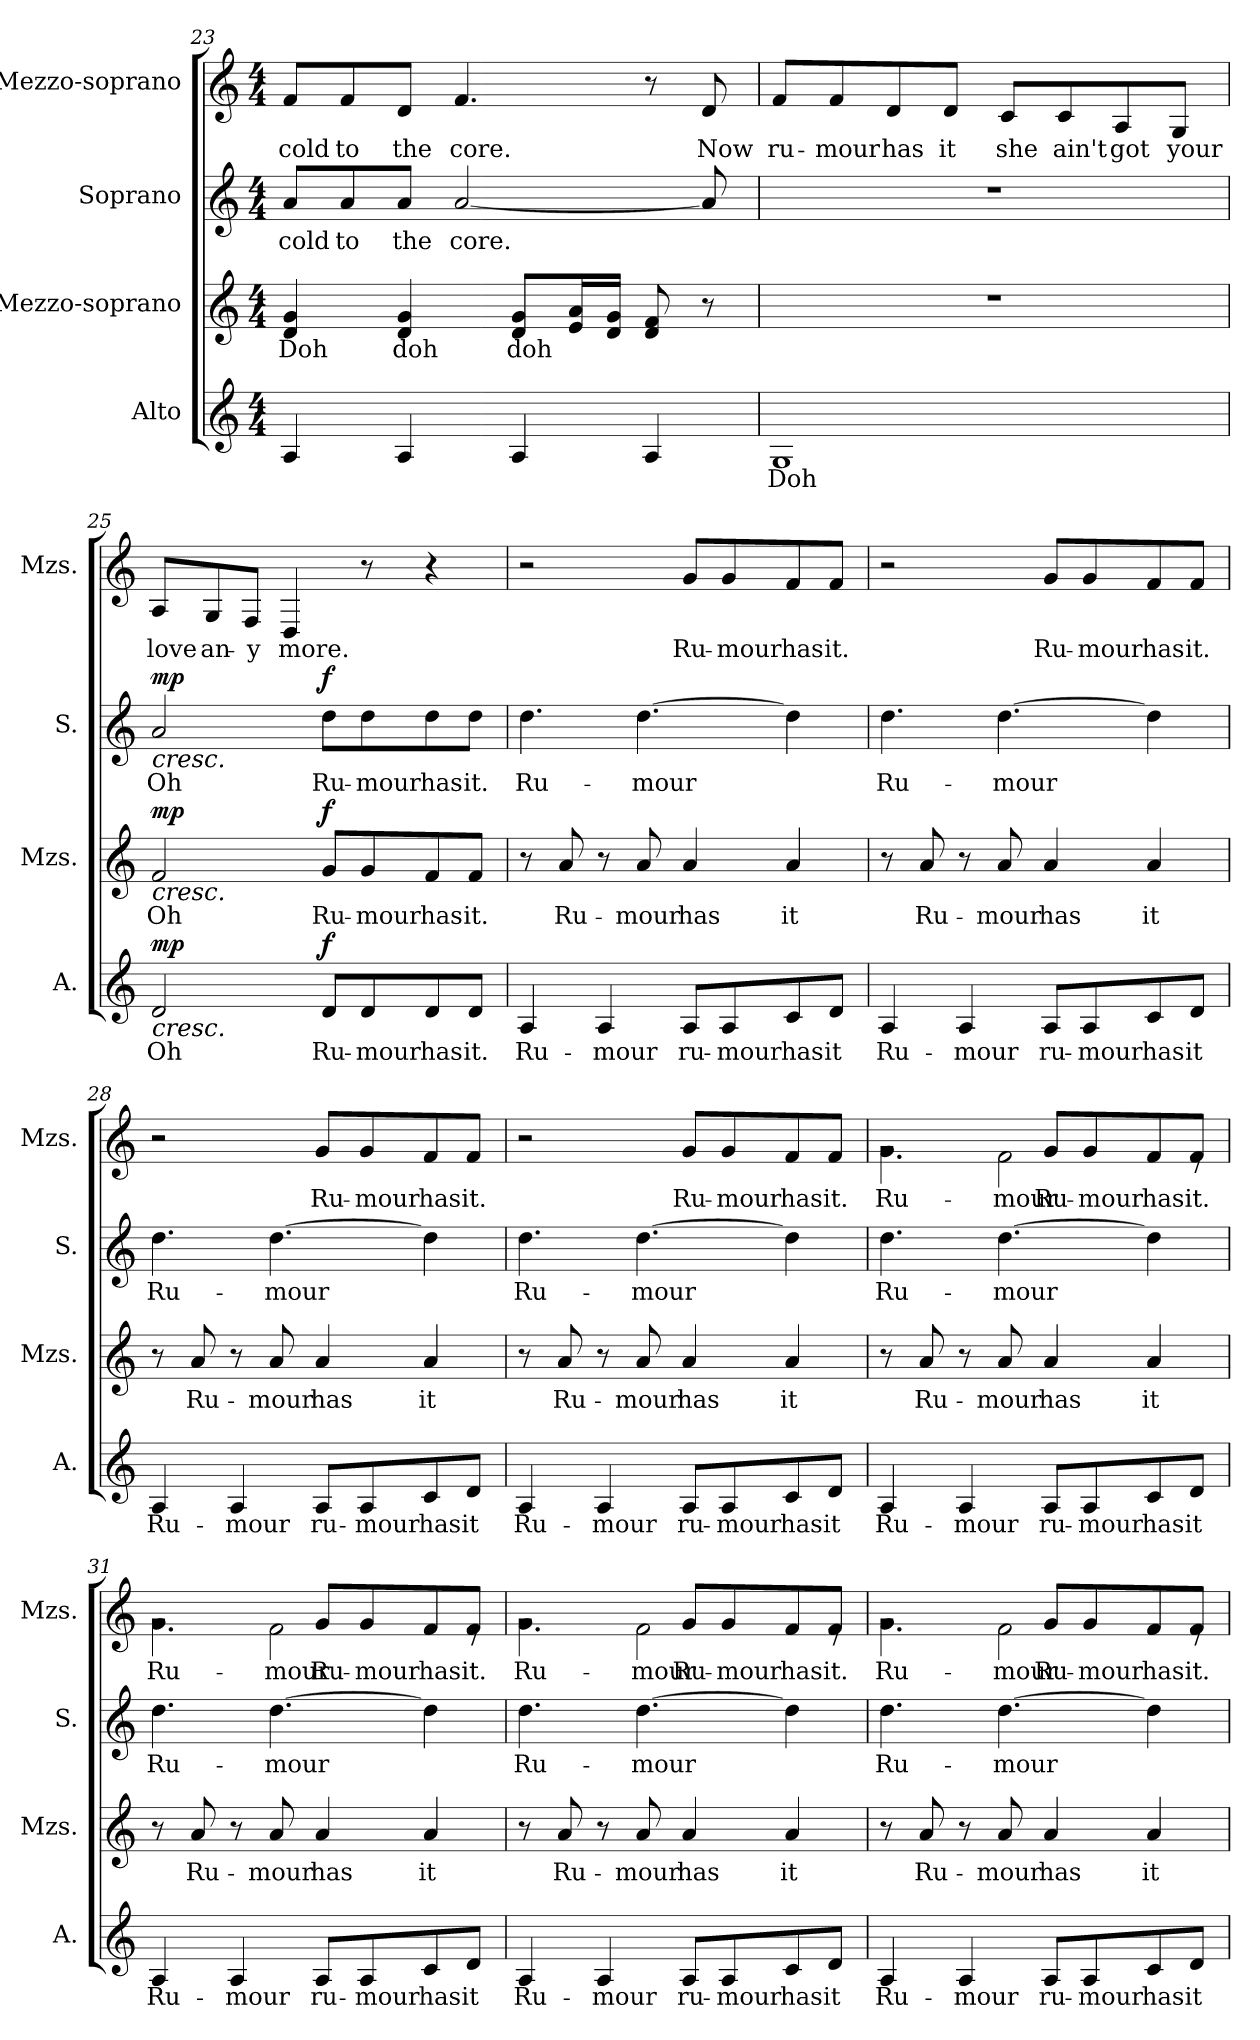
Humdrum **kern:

**kern	**text	**dynam	**kern	**text	**dynam	**kern	**text	**dynam	**kern	**text
*part4	*part4	*part4	*part3	*part3	*part3	*part2	*part2	*part2	*part1	*part1
*staff4	*staff4	*staff4	*staff3	*staff3	*staff3	*staff2	*staff2	*staff2	*staff1	*staff1
*I"Alto	*	*	*I"Mezzo-soprano	*	*	*I"Soprano	*	*	*I"Mezzo-soprano	*
*I'A.	*	*	*I'Mzs.	*	*	*I'S.	*	*	*I'Mzs.	*
*clefG2	*	*	*clefG2	*	*	*clefG2	*	*	*clefG2	*
*k[]	*	*	*k[]	*	*	*k[]	*	*	*k[]	*
*M4/4	*	*	*M4/4	*	*	*M4/4	*	*	*M4/4	*
=23	=23	=23	=23	=23	=23	=23	=23	=23	=23	=23
!	!	!	!	!LO:LY:b	!	!	!LO:LY:b	!	!	!LO:LY:b
4A/	.	.	4d/ 4g/	Doh	.	8a/L	cold	.	8f/L	cold
!	!	!	!	!	!	!	!LO:LY:b	!	!	!LO:LY:b
.	.	.	.	.	.	8a/	to	.	8f/	to
!	!	!	!	!LO:LY:b	!	!	!LO:LY:b	!	!	!LO:LY:b
4A/	.	.	4d/ 4g/	doh	.	8a/J	the	.	8d/J	the
!	!	!	!	!	!	!	!LO:LY:b	!	!	!LO:LY:b
.	.	.	.	.	.	[2a/	core.	.	4.f/	core.
!	!	!	!	!LO:LY:b	!	!	!	!	!	!
4A/	.	.	8d/ 8g/L	doh	.	.	.	.	.	.
.	.	.	16e/ 16a/L	.	.	.	.	.	.	.
.	.	.	16d/ 16g/JJ	.	.	.	.	.	.	.
4A/	.	.	8d/ 8f/	.	.	.	.	.	8r	.
!	!	!	!	!	!	!	!	!	!	!LO:LY:b
.	.	.	8r	.	.	8a/]	.	.	8d/	Now
=24	=24	=24	=24	=24	=24	=24	=24	=24	=24	=24
!	!LO:LY:b	!	!	!	!	!	!	!	!	!LO:LY:b
1G	Doh	.	1r	.	.	1r	.	.	8f/L	ru-
!	!	!	!	!	!	!	!	!	!	!LO:LY:b
.	.	.	.	.	.	.	.	.	8f/	-mour
!	!	!	!	!	!	!	!	!	!	!LO:LY:b
.	.	.	.	.	.	.	.	.	8d/	has
!	!	!	!	!	!	!	!	!	!	!LO:LY:b
.	.	.	.	.	.	.	.	.	8d/J	it
!	!	!	!	!	!	!	!	!	!	!LO:LY:b
.	.	.	.	.	.	.	.	.	8c/L	she
!	!	!	!	!	!	!	!	!	!	!LO:LY:b
.	.	.	.	.	.	.	.	.	8c/	ain't
!	!	!	!	!	!	!	!	!	!	!LO:LY:b
.	.	.	.	.	.	.	.	.	8A/	got
!	!	!	!	!	!	!	!	!	!	!LO:LY:b
.	.	.	.	.	.	.	.	.	8G/J	your
!!LO:PB:g=z
=25	=25	=25	=25	=25	=25	=25	=25	=25	=25	=25
!	!LO:LY:b	!LO:HP:b	!	!LO:LY:b	!LO:HP:b	!	!LO:LY:b	!LO:HP:b	!	!LO:LY:b
!	!	!LO:DY:n=1:a	!	!	!LO:DY:n=1:a	!	!	!LO:DY:n=1:a	!	!
2d/	Oh	< mp	2f/	Oh	< mp	2a/	Oh	< mp	8A/L	love
!	!	!	!	!	!	!	!	!	!	!LO:LY:b
.	.	.	.	.	.	.	.	.	8G/	an-
!	!	!	!	!	!	!	!	!	!	!LO:LY:b
.	.	.	.	.	.	.	.	.	8F/J	-y
!	!	!	!	!	!	!	!	!	!	!LO:LY:b
.	.	.	.	.	.	.	.	.	4D/	more.
!	!LO:LY:b	!LO:DY:n=2:a	!	!LO:LY:b	!LO:DY:n=2:a	!	!LO:LY:b	!LO:DY:n=2:a	!	!
8d/L	Ru-	f	8g/L	Ru-	f	8dd\L	Ru-	f	.	.
!	!LO:LY:b	!	!	!LO:LY:b	!	!	!LO:LY:b	!	!	!
8d/	-mour	.	8g/	-mour	.	8dd\	-mour	.	8r	.
!	!LO:LY:b	!	!	!LO:LY:b	!	!	!LO:LY:b	!	!	!
8d/	has	.	8f/	has	.	8dd\	has	.	4r	.
!	!LO:LY:b	!	!	!LO:LY:b	!	!	!LO:LY:b	!	!	!
8d/J	it.	.	8f/J	it.	.	8dd\J	it.	.	.	.
.	.	[	.	.	[	.	.	[	.	.
=26	=26	=26	=26	=26	=26	=26	=26	=26	=26	=26
!	!LO:LY:b	!	!	!	!	!	!LO:LY:b	!	!	!
4A/	Ru-	.	8r	.	.	4.dd\	Ru-	.	2r	.
!	!	!	!	!LO:LY:b	!	!	!	!	!	!
.	.	.	8a/	Ru-	.	.	.	.	.	.
!	!LO:LY:b	!	!	!	!	!	!	!	!	!
4A/	-mour	.	8r	.	.	.	.	.	.	.
!	!	!	!	!LO:LY:b	!	!	!LO:LY:b	!	!	!
.	.	.	8a/	-mour	.	[4.dd\	-mour	.	.	.
!	!LO:LY:b	!	!	!LO:LY:b	!	!	!	!	!	!LO:LY:b
8A/L	ru-	.	4a/	has	.	.	.	.	8g/L	Ru-
!	!LO:LY:b	!	!	!	!	!	!	!	!	!LO:LY:b
8A/	-mour	.	.	.	.	.	.	.	8g/	-mour
!	!LO:LY:b	!	!	!LO:LY:b	!	!	!	!	!	!LO:LY:b
8c/	has	.	4a/	it	.	4dd\]	.	.	8f/	has
!	!LO:LY:b	!	!	!	!	!	!	!	!	!LO:LY:b
8d/J	it	.	.	.	.	.	.	.	8f/J	it.
=27	=27	=27	=27	=27	=27	=27	=27	=27	=27	=27
!	!LO:LY:b	!	!	!	!	!	!LO:LY:b	!	!	!
4A/	Ru-	.	8r	.	.	4.dd\	Ru-	.	2r	.
!	!	!	!	!LO:LY:b	!	!	!	!	!	!
.	.	.	8a/	Ru-	.	.	.	.	.	.
!	!LO:LY:b	!	!	!	!	!	!	!	!	!
4A/	-mour	.	8r	.	.	.	.	.	.	.
!	!	!	!	!LO:LY:b	!	!	!LO:LY:b	!	!	!
.	.	.	8a/	-mour	.	[4.dd\	-mour	.	.	.
!	!LO:LY:b	!	!	!LO:LY:b	!	!	!	!	!	!LO:LY:b
8A/L	ru-	.	4a/	has	.	.	.	.	8g/L	Ru-
!	!LO:LY:b	!	!	!	!	!	!	!	!	!LO:LY:b
8A/	-mour	.	.	.	.	.	.	.	8g/	-mour
!	!LO:LY:b	!	!	!LO:LY:b	!	!	!	!	!	!LO:LY:b
8c/	has	.	4a/	it	.	4dd\]	.	.	8f/	has
!	!LO:LY:b	!	!	!	!	!	!	!	!	!LO:LY:b
8d/J	it	.	.	.	.	.	.	.	8f/J	it.
!!LO:LB:g=z
=28	=28	=28	=28	=28	=28	=28	=28	=28	=28	=28
!	!LO:LY:b	!	!	!	!	!	!LO:LY:b	!	!	!
4A/	Ru-	.	8r	.	.	4.dd\	Ru-	.	2r	.
!	!	!	!	!LO:LY:b	!	!	!	!	!	!
.	.	.	8a/	Ru-	.	.	.	.	.	.
!	!LO:LY:b	!	!	!	!	!	!	!	!	!
4A/	-mour	.	8r	.	.	.	.	.	.	.
!	!	!	!	!LO:LY:b	!	!	!LO:LY:b	!	!	!
.	.	.	8a/	-mour	.	[4.dd\	-mour	.	.	.
!	!LO:LY:b	!	!	!LO:LY:b	!	!	!	!	!	!LO:LY:b
8A/L	ru-	.	4a/	has	.	.	.	.	8g/L	Ru-
!	!LO:LY:b	!	!	!	!	!	!	!	!	!LO:LY:b
8A/	-mour	.	.	.	.	.	.	.	8g/	-mour
!	!LO:LY:b	!	!	!LO:LY:b	!	!	!	!	!	!LO:LY:b
8c/	has	.	4a/	it	.	4dd\]	.	.	8f/	has
!	!LO:LY:b	!	!	!	!	!	!	!	!	!LO:LY:b
8d/J	it	.	.	.	.	.	.	.	8f/J	it.
=29	=29	=29	=29	=29	=29	=29	=29	=29	=29	=29
!	!LO:LY:b	!	!	!	!	!	!LO:LY:b	!	!	!
4A/	Ru-	.	8r	.	.	4.dd\	Ru-	.	2r	.
!	!	!	!	!LO:LY:b	!	!	!	!	!	!
.	.	.	8a/	Ru-	.	.	.	.	.	.
!	!LO:LY:b	!	!	!	!	!	!	!	!	!
4A/	-mour	.	8r	.	.	.	.	.	.	.
!	!	!	!	!LO:LY:b	!	!	!LO:LY:b	!	!	!
.	.	.	8a/	-mour	.	[4.dd\	-mour	.	.	.
!	!LO:LY:b	!	!	!LO:LY:b	!	!	!	!	!	!LO:LY:b
8A/L	ru-	.	4a/	has	.	.	.	.	8g/L	Ru-
!	!LO:LY:b	!	!	!	!	!	!	!	!	!LO:LY:b
8A/	-mour	.	.	.	.	.	.	.	8g/	-mour
!	!LO:LY:b	!	!	!LO:LY:b	!	!	!	!	!	!LO:LY:b
8c/	has	.	4a/	it	.	4dd\]	.	.	8f/	has
!	!LO:LY:b	!	!	!	!	!	!	!	!	!LO:LY:b
8d/J	it	.	.	.	.	.	.	.	8f/J	it.
=30	=30	=30	=30	=30	=30	=30	=30	=30	=30	=30
!	!LO:LY:b	!	!	!	!	!	!LO:LY:b	!	!	!LO:LY:b
*	*	*	*	*	*	*	*	*	*^	*
4A/	Ru-	.	8r	.	.	4.dd\	Ru-	.	2rg	4.g\	Ru-
!	!	!	!	!LO:LY:b	!	!	!	!	!	!	!
.	.	.	8a/	Ru-	.	.	.	.	.	.	.
!	!LO:LY:b	!	!	!	!	!	!	!	!	!	!
4A/	-mour	.	8r	.	.	.	.	.	.	.	.
!	!	!	!	!LO:LY:b	!	!	!LO:LY:b	!	!	!	!LO:LY:b
.	.	.	8a/	-mour	.	[4.dd\	-mour	.	.	2f\	-mour
!	!LO:LY:b	!	!	!LO:LY:b	!	!	!	!	!	!	!LO:LY:b
8A/L	ru-	.	4a/	has	.	.	.	.	8g/L	.	Ru-
!	!LO:LY:b	!	!	!	!	!	!	!	!	!	!LO:LY:b
8A/	-mour	.	.	.	.	.	.	.	8g/	.	-mour
!	!LO:LY:b	!	!	!LO:LY:b	!	!	!	!	!	!	!LO:LY:b
8c/	has	.	4a/	it	.	4dd\]	.	.	8f/	.	has
!	!LO:LY:b	!	!	!	!	!	!	!	!	!	!LO:LY:b
8d/J	it	.	.	.	.	.	.	.	8f/J	8re	it.
!!LO:LB:g=z	!!
=31	=31	=31	=31	=31	=31	=31	=31	=31	=31	=31	=31
!	!LO:LY:b	!	!	!	!	!	!LO:LY:b	!	!	!	!LO:LY:b
4A/	Ru-	.	8r	.	.	4.dd\	Ru-	.	2rg	4.g\	Ru-
!	!	!	!	!LO:LY:b	!	!	!	!	!	!	!
.	.	.	8a/	Ru-	.	.	.	.	.	.	.
!	!LO:LY:b	!	!	!	!	!	!	!	!	!	!
4A/	-mour	.	8r	.	.	.	.	.	.	.	.
!	!	!	!	!LO:LY:b	!	!	!LO:LY:b	!	!	!	!LO:LY:b
.	.	.	8a/	-mour	.	[4.dd\	-mour	.	.	2f\	-mour
!	!LO:LY:b	!	!	!LO:LY:b	!	!	!	!	!	!	!LO:LY:b
8A/L	ru-	.	4a/	has	.	.	.	.	8g/L	.	Ru-
!	!LO:LY:b	!	!	!	!	!	!	!	!	!	!LO:LY:b
8A/	-mour	.	.	.	.	.	.	.	8g/	.	-mour
!	!LO:LY:b	!	!	!LO:LY:b	!	!	!	!	!	!	!LO:LY:b
8c/	has	.	4a/	it	.	4dd\]	.	.	8f/	.	has
!	!LO:LY:b	!	!	!	!	!	!	!	!	!	!LO:LY:b
8d/J	it	.	.	.	.	.	.	.	8f/J	8re	it.
=32	=32	=32	=32	=32	=32	=32	=32	=32	=32	=32	=32
!	!LO:LY:b	!	!	!	!	!	!LO:LY:b	!	!	!	!LO:LY:b
4A/	Ru-	.	8r	.	.	4.dd\	Ru-	.	2rg	4.g\	Ru-
!	!	!	!	!LO:LY:b	!	!	!	!	!	!	!
.	.	.	8a/	Ru-	.	.	.	.	.	.	.
!	!LO:LY:b	!	!	!	!	!	!	!	!	!	!
4A/	-mour	.	8r	.	.	.	.	.	.	.	.
!	!	!	!	!LO:LY:b	!	!	!LO:LY:b	!	!	!	!LO:LY:b
.	.	.	8a/	-mour	.	[4.dd\	-mour	.	.	2f\	-mour
!	!LO:LY:b	!	!	!LO:LY:b	!	!	!	!	!	!	!LO:LY:b
8A/L	ru-	.	4a/	has	.	.	.	.	8g/L	.	Ru-
!	!LO:LY:b	!	!	!	!	!	!	!	!	!	!LO:LY:b
8A/	-mour	.	.	.	.	.	.	.	8g/	.	-mour
!	!LO:LY:b	!	!	!LO:LY:b	!	!	!	!	!	!	!LO:LY:b
8c/	has	.	4a/	it	.	4dd\]	.	.	8f/	.	has
!	!LO:LY:b	!	!	!	!	!	!	!	!	!	!LO:LY:b
8d/J	it	.	.	.	.	.	.	.	8f/J	8re	it.
=33	=33	=33	=33	=33	=33	=33	=33	=33	=33	=33	=33
!	!LO:LY:b	!	!	!	!	!	!LO:LY:b	!	!	!	!LO:LY:b
4A/	Ru-	.	8r	.	.	4.dd\	Ru-	.	2rg	4.g\	Ru-
!	!	!	!	!LO:LY:b	!	!	!	!	!	!	!
.	.	.	8a/	Ru-	.	.	.	.	.	.	.
!	!LO:LY:b	!	!	!	!	!	!	!	!	!	!
4A/	-mour	.	8r	.	.	.	.	.	.	.	.
!	!	!	!	!LO:LY:b	!	!	!LO:LY:b	!	!	!	!LO:LY:b
.	.	.	8a/	-mour	.	[4.dd\	-mour	.	.	2f\	-mour
!	!LO:LY:b	!	!	!LO:LY:b	!	!	!	!	!	!	!LO:LY:b
8A/L	ru-	.	4a/	has	.	.	.	.	8g/L	.	Ru-
!	!LO:LY:b	!	!	!	!	!	!	!	!	!	!LO:LY:b
8A/	-mour	.	.	.	.	.	.	.	8g/	.	-mour
!	!LO:LY:b	!	!	!LO:LY:b	!	!	!	!	!	!	!LO:LY:b
8c/	has	.	4a/	it	.	4dd\]	.	.	8f/	.	has
!	!LO:LY:b	!	!	!	!	!	!	!	!	!	!LO:LY:b
8d/J	it	.	.	.	.	.	.	.	8f/J	8re	it.
*	*	*	*	*	*	*	*	*	*v	*v	*
=	=	=	=	=	=	=	=	=	=	=
*-	*-	*-	*-	*-	*-	*-	*-	*-	*-	*-
